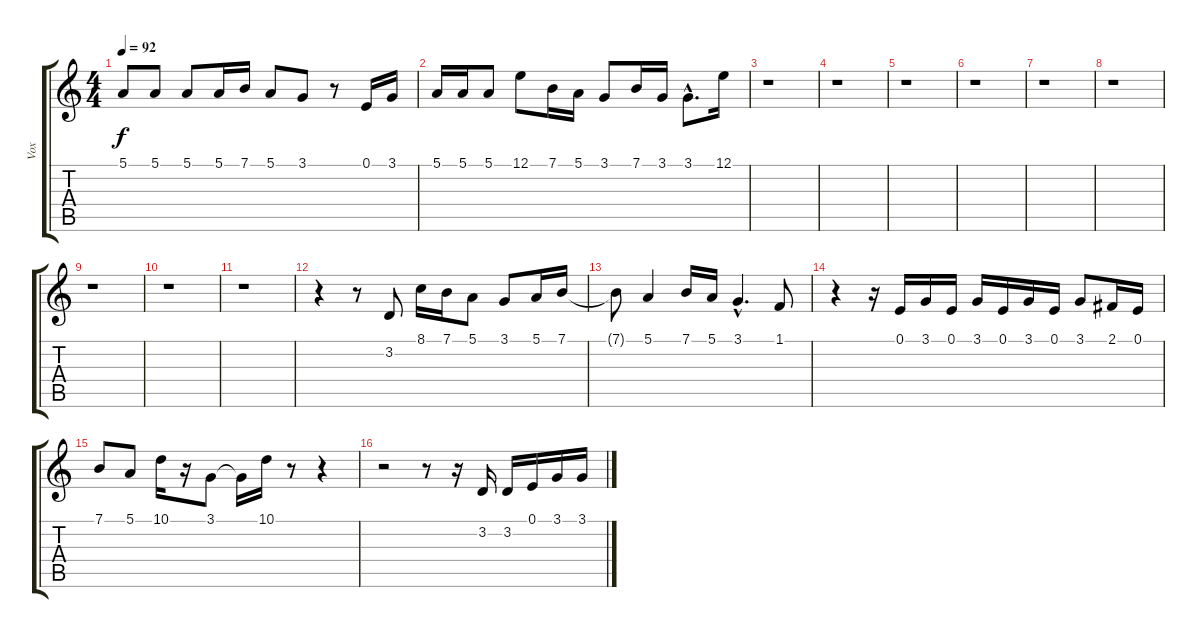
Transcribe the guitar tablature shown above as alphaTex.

\track ("Vox" "Vox") {instrument drawbarorgan}
\staff {score tabs}
\tuning (E4 B3 G3 D3 A2 E2) {hide}
\ts (4 4)
\tempo 92
\clef g2
\ks c
5.1.8{dy f} 5.1.8 5.1.8 5.1.16 7.1.16 5.1.8 3.1.8 r.8 0.1.16 3.1.16 |
5.1.16 5.1.16 5.1.8 12.1.8 7.1.16 5.1.16 3.1.8 7.1.16 3.1.16 3.1{hac}.8{d} 12.1.16 |
r.1 |
r.1 |
r.1 |
r.1 |
r.1 |
r.1 |
r.1 |
r.1 |
r.1 |
r.4 r.8 3.2.8 8.1.16 7.1.16 5.1.8 3.1.8 5.1.16 7.1.16 |
7.1{t}.8 5.1.4 7.1.16 5.1.16 3.1{hac}.4{d} 1.1.8 |
r.4 r.16 0.1.16 3.1.16 0.1.16 3.1.16 0.1.16 3.1.16 0.1.16 3.1.8 2.1.16 0.1.16 |
7.1.8 5.1.8 10.1.16 r.16 3.1.8 3.1{t}.16 10.1.16 r.8 r.4 |
r.2 r.8 r.16 3.2.16 3.2.16 0.1.16 3.1.16 3.1.16
